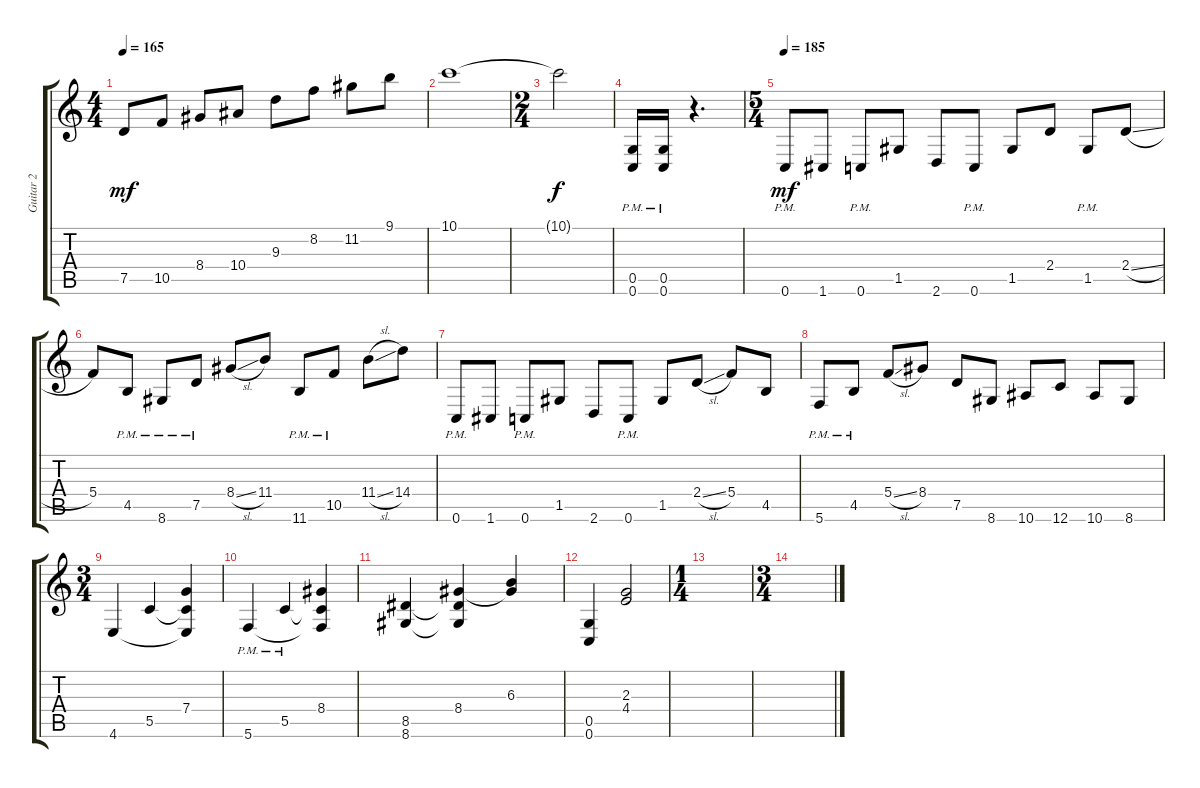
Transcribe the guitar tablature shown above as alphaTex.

\track ("Guitar 2" "Guitar 2") {instrument distortionguitar}
\staff {score tabs}
\tuning (D4 A3 F3 C3 G2 C2) {hide}
\ts (4 4)
\tempo 165
\clef g2
\ks c
7.5.8{dy mf} 10.5.8 8.4.8 10.4.8 9.3.8 8.2.8 11.2.8 9.1.8 |
10.1.1 |
\ts (2 4)
10.1{t}.2{dy f} |
(0.5{pm} 0.6{pm}).16 (0.5{pm} 0.6{pm}).16 r.4{d} |
\ts (5 4)
\tempo 185
0.6{pm}.8{dy mf} 1.6.8 0.6{pm}.8 1.5.8 2.6.8 0.6{pm}.8 1.5.8 2.4.8 1.5{pm}.8 2.4{sl}.8 |
5.4.8 4.5{pm}.8 8.6{pm}.8 7.5{pm}.8 8.4{sl}.8 11.4.8 11.6{pm}.8 10.5{pm}.8 11.4{sl}.8 14.4.8 |
0.6{pm}.8 1.6.8 0.6{pm}.8 1.5.8 2.6.8 0.6{pm}.8 1.5.8 2.4{sl}.8 5.4.8 4.5.8 |
5.6{pm}.8 4.5{pm}.8 5.4{sl}.8 8.4.8 7.5.8 8.6.8 10.6.8 12.6.8 10.6.8 8.6.8 |
\ts (3 4)
4.6.4 5.5.4 (7.4 5.5{t} 4.6{t}).4 |
5.6{pm}.4 5.5{pm}.4 (8.4 5.5{t} 5.6{t}).4 |
(8.5 8.6).4 (8.4 8.5{t} 8.6{t}).4 (6.3 8.4{t}).4 |
(0.5 0.6).4 (2.3 4.4).2 |
\ts (1 4)
|
\ts (3 4)
